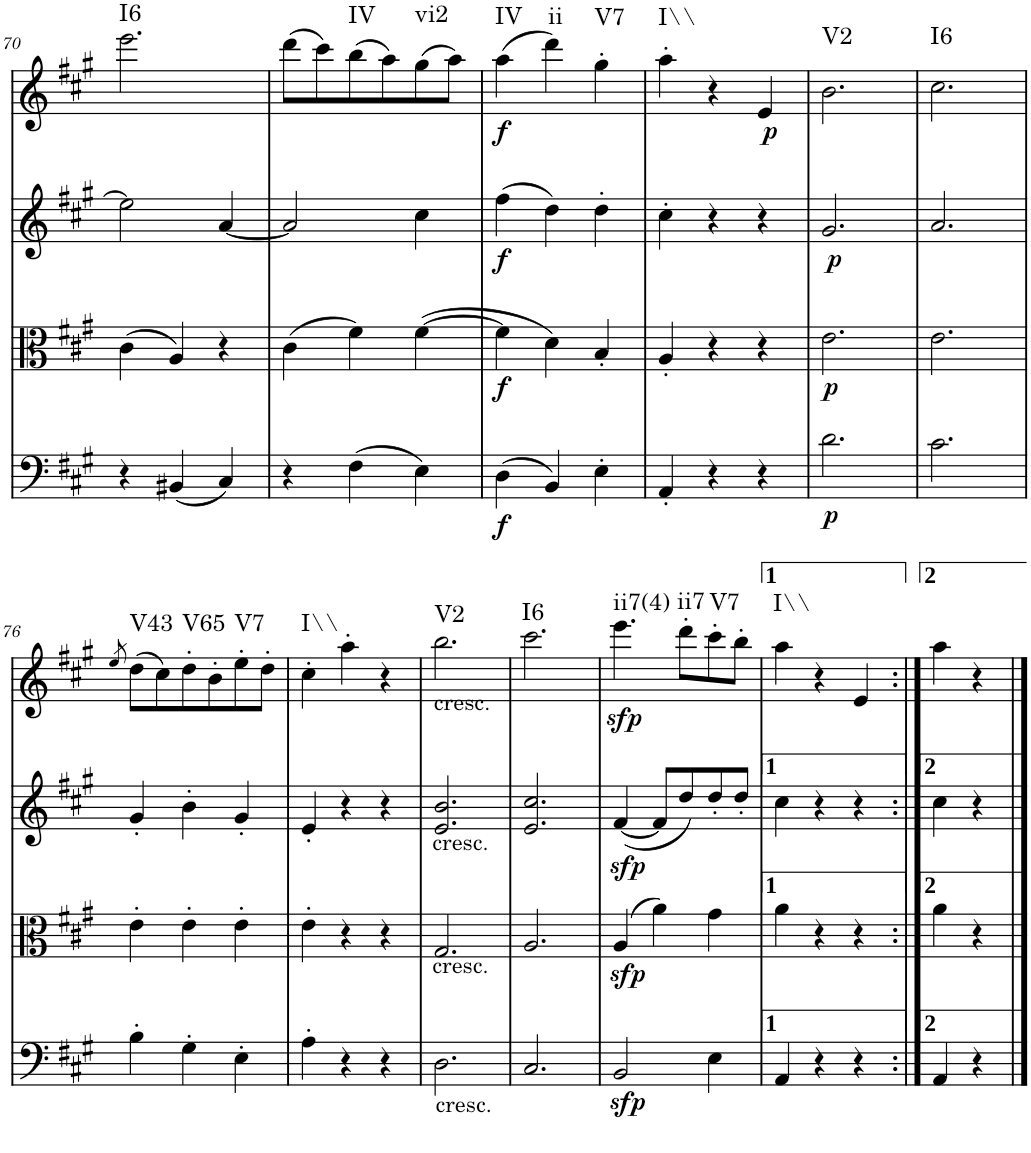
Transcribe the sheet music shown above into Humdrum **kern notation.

**kern	**dynam	**kern	**dynam	**kern	**dynam	**kern	**dynam	**harte
*part4	*part4	*part3	*part3	*part2	*part2	*part1	*part1	*part1
*staff4	*staff4	*staff3	*staff3	*staff2	*staff2	*staff1	*staff1	*
*I"Violoncello	*	*I"Viola	*	*I"Violin 2	*	*I"Violin 1	*	*
*I'Vc	*	*I'Vla	*	*I'Vln	*	*I'Vln	*	*
!!LO:PB:g=z
*clefF4	*	*clefC3	*	*clefG2	*	*clefG2	*	*
*k[f#c#g#]	*	*k[f#c#g#]	*	*k[f#c#g#]	*	*k[f#c#g#]	*	*
*M3/4	*	*M3/4	*	*M3/4	*	*M3/4	*	*
=70	=70	=70	=70	=70	=70	=70	=70	=70
!	!	!	!	!	!	!	!	!LO:H:kt=I6
4r	.	(4c#\	.	2ee\]	.	2.eee\	.	N
(4BB#X/	.	4A/)	.	.	.	.	.	.
4C#/)	.	4r	.	[4a/	.	.	.	.
=71	=71	=71	=71	=71	=71	=71	=71	=71
4r	.	(4c#\	.	2a/]	.	(8ddd\L	.	.
.	.	.	.	.	.	8ccc#\)	.	.
!	!	!	!	!	!	!	!	!LO:H:kt=IV
(4F#\	.	4f#\)	.	.	.	(8bb\	.	N
.	.	.	.	.	.	8aa\)	.	.
!	!	!	!	!	!	!	!	!LO:H:kt=vi2
4E\)	.	([4f#\	.	4cc#\	.	(8gg#\	.	N
.	.	.	.	.	.	8aa\J)	.	.
=72	=72	=72	=72	=72	=72	=72	=72	=72
!	!LO:DY:b	!	!LO:DY:b	!	!LO:DY:b	!	!LO:DY:b	!LO:H:kt=IV
(4D\	f	4f#\]	f	(4ff#\	f	(4aa\	f	N
!	!	!	!	!	!	!	!	!LO:H:kt=ii
4BB/)	.	4d\)	.	4dd\)	.	4ddd\)	.	N
!	!	!	!	!	!	!	!	!LO:H:kt=V7
4E'\	.	4B'/	.	4dd'\	.	4gg#'\	.	N
=73	=73	=73	=73	=73	=73	=73	=73	=73
!	!	!	!	!	!	!	!	!LO:H:kt=I\\
4AA'/	.	4A'/	.	4cc#'\	.	4aa'\	.	N
4r	.	4r	.	4r	.	4r	.	.
!	!	!	!	!	!	!	!LO:DY:b	!
4r	.	4r	.	4r	.	4e/	p	.
=74	=74	=74	=74	=74	=74	=74	=74	=74
!	!LO:DY:b	!	!LO:DY:b	!	!LO:DY:b	!	!	!LO:H:kt=V2
2.d\	p	2.e\	p	2.g#/	p	2.b\	.	N
=75	=75	=75	=75	=75	=75	=75	=75	=75
!	!	!	!	!	!	!	!	!LO:H:kt=I6
2.c#\	.	2.e\	.	2.a/	.	2.cc#\	.	N
!!LO:LB:g=z
=76	=76	=76	=76	=76	=76	=76	=76	=76
.	.	.	.	.	.	8qee/	.	.
!	!	!	!	!	!	!	!	!LO:H:kt=V43
4B'\	.	4e'\	.	4g#'/	.	(8dd\L	.	N
.	.	.	.	.	.	8cc#\)	.	.
!	!	!	!	!	!	!	!	!LO:H:kt=V65
4G#'\	.	4e'\	.	4b'\	.	8dd'\	.	N
.	.	.	.	.	.	8b'\	.	.
!	!	!	!	!	!	!	!	!LO:H:kt=V7
4E'\	.	4e'\	.	4g#'/	.	8ee'\	.	N
.	.	.	.	.	.	8dd'\J	.	.
=77	=77	=77	=77	=77	=77	=77	=77	=77
!	!	!	!	!	!	!	!	!LO:H:kt=I\\
4A'\	.	4e'\	.	4e'/	.	4cc#'\	.	N
4r	.	4r	.	4r	.	4aa'\	.	.
4r	.	4r	.	4r	.	4r	.	.
=78	=78	=78	=78	=78	=78	=78	=78	=78
!	!	!	!	!	!	!LO:TX:a:t=cresc.	!	!
!	!	!	!	!LO:TX:b:t=cresc.	!	!	!	!
!	!	!LO:TX:b:t=cresc.	!	!	!	!	!	!
!LO:TX:b:t=cresc.	!	!	!	!	!	!	!	!LO:H:kt=V2
2.D\	.	2.G#/	.	2.e/ 2.b/	.	2.bb\	.	N
=79	=79	=79	=79	=79	=79	=79	=79	=79
!	!	!	!	!	!	!	!	!LO:H:kt=I6
2.C#/	.	2.A/	.	2.e/ 2.cc#/	.	2.ccc#\	.	N
=80	=80	=80	=80	=80	=80	=80	=80	=80
!	!LO:DY:b	!	!LO:DY:b	!	!LO:DY:b	!	!LO:DY:b	!LO:H:kt=ii7(4)
2BB/	sfp	(4A/	sfp	([4f#/	sfp	4.eee\	sfp	N
.	.	4a\)	.	8f#/L]	.	.	.	.
!	!	!	!	!	!	!	!	!LO:H:kt=ii7
.	.	.	.	8dd/)	.	8ddd'\L	.	N
!	!	!	!	!	!	!	!	!LO:H:kt=V7
4E\	.	4g#\	.	8dd'/	.	8ccc#'\	.	N
.	.	.	.	8dd'/J	.	8bb'\J	.	.
=81	=81	=81	=81	=81	=81	=81	=81	=81
!	!	!	!	!	!	!	!	!LO:H:kt=I\\
4AA/	.	4a\	.	4cc#\	.	4aa\	.	N
4r	.	4r	.	4r	.	4r	.	.
4r	.	4r	.	4r	.	4e/	.	.
=81X1:|!	=81X1:|!	=81X1:|!	=81X1:|!	=81X1:|!	=81X1:|!	=81X1:|!	=81X1:|!	=81X1:|!
4AA/	.	4a\	.	4cc#\	.	4aa\	.	.
4r	.	4r	.	4r	.	4r	.	.
==	==	==	==	==	==	==	==	==
*-	*-	*-	*-	*-	*-	*-	*-	*-
